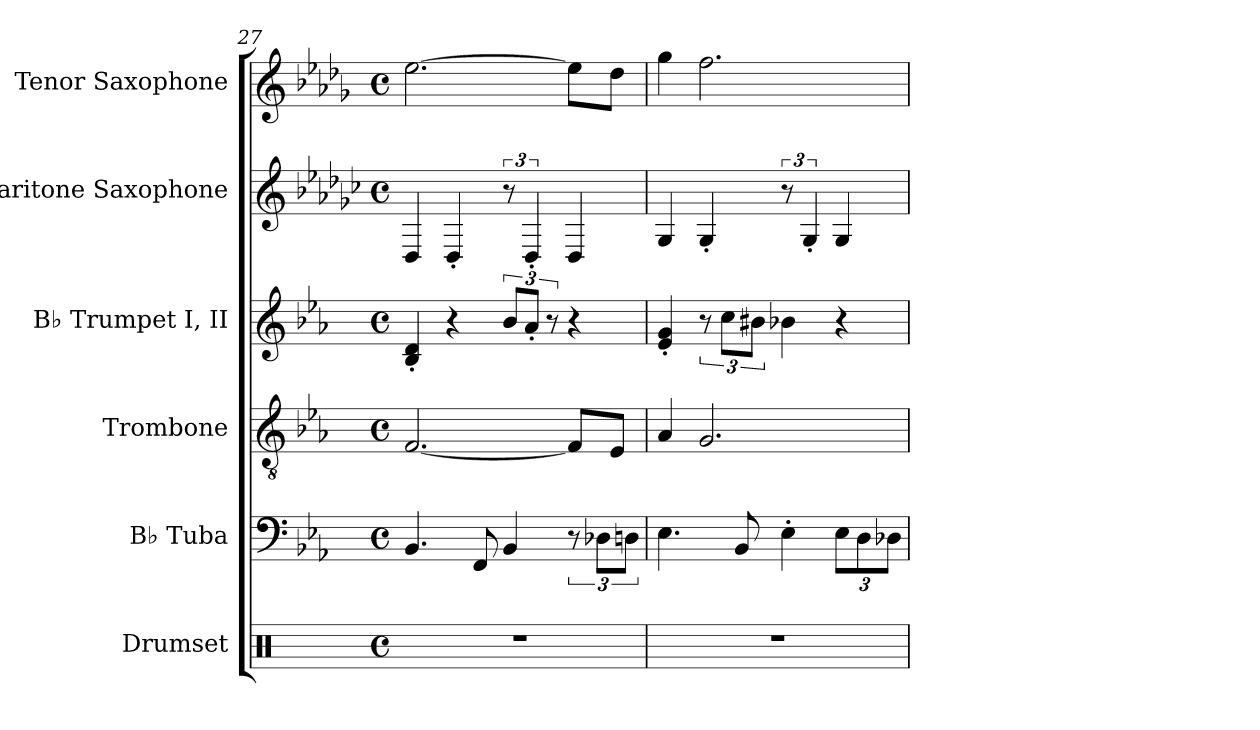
**kern	**kern	**kern	**kern	**kern	**kern
*part6	*part5	*part4	*part3	*part2	*part1
*staff6	*staff5	*staff4	*staff3	*staff2	*staff1
*I"Drumset	*I"B♭ Tuba	*I"Trombone	*I"B♭ Trumpet I, II	*I"Baritone Saxophone	*I"Tenor Saxophone
*I'D. Set	*I'B♭ Tba.	*I'Tbn.	*I'B♭ Tpt. I, II	*I'Bar. Sax.	*I'T. Sax.
*clefX	*clefF4	*clefGv2	*clefG2	*clefG2	*clefG2
*	*	*ITrd1c2	*ITrd1c2	*ITrd12c21	*ITrd8c14
*k[]	*k[b-e-a-]	*k[b-e-a-d-g-]	*k[b-e-a-d-g-]	*k[b-e-a-d-g-c-]	*k[b-e-a-d-g-]
*M4/4	*M4/4	*M4/4	*M4/4	*M4/4	*M4/4
*met(c)	*met(c)	*met(c)	*met(c)	*met(c)	*met(c)
=27	=27	=27	=27	=27	=27
1r	4.BB-	[2.E-	4A-' 4c'	4DD-	[2.e-
.	.	.	4r	4DD-'	.
.	8FF	.	.	.	.
.	4BB-	.	12a-L	12r	.
.	.	.	12g-'J	6DD-'	.
.	.	.	12r	.	.
.	12r	8E-L]	4r	4DD-	8e-L]
.	12D-XL	.	.	.	.
.	.	8D-J	.	.	8d-J
.	12DnJ	.	.	.	.
=28	=28	=28	=28	=28	=28
1r	4.E-	4G-	4d-' 4f'	4GG-	4g-
.	.	2.F	12r	4GG-'	2.f
.	.	.	12b-L	.	.
.	8BB-	.	.	.	.
.	.	.	12a#XJ	.	.
.	4E-'	.	4a-X	12r	.
.	.	.	.	6GG-'	.
*	*Xbrackettup	*	*	*	*
.	12E-L	.	4r	4GG-	.
.	12D	.	.	.	.
.	12D-XJ	.	.	.	.
=	=	=	=	=	=
*-	*-	*-	*-	*-	*-
